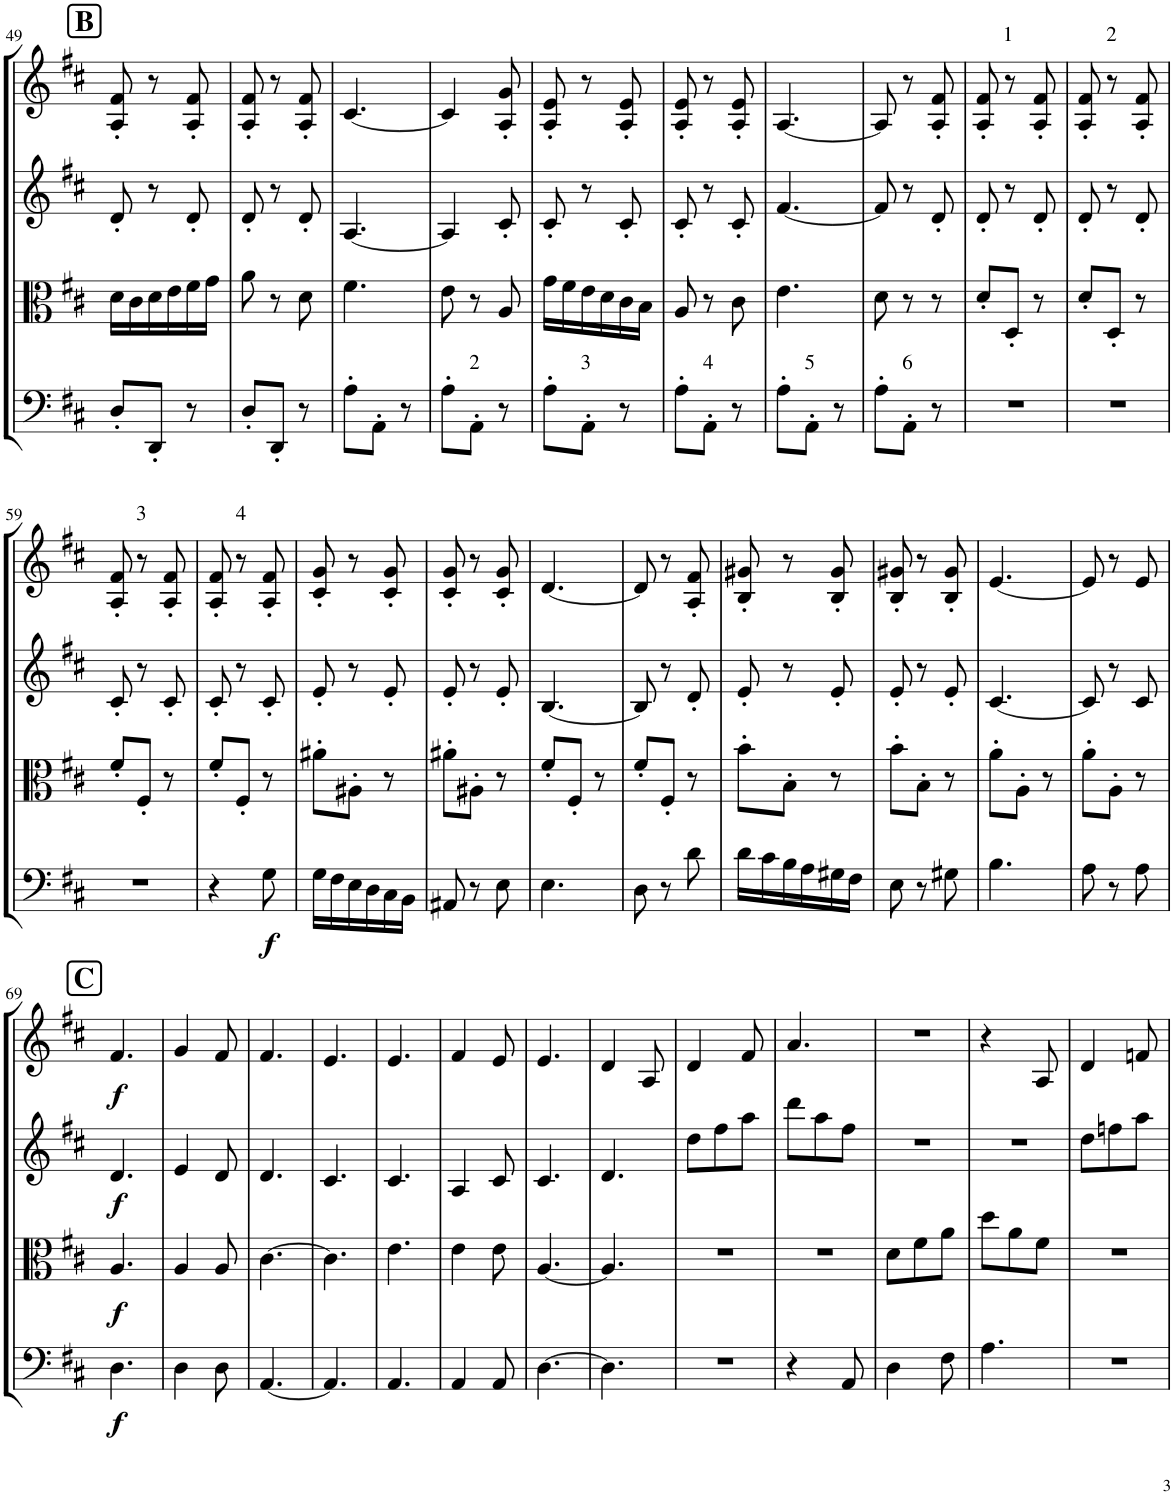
**kern	**dynam	**kern	**dynam	**kern	**dynam	**kern	**dynam
*part4	*part4	*part3	*part3	*part2	*part2	*part1	*part1
*staff4	*staff4	*staff3	*staff3	*staff2	*staff2	*staff1	*staff1
*I"Violoncello	*	*I"Viola	*	*I"Violin II	*	*I"Violin I	*
*I'Vc	*	*I'Vla	*	*I'Vln	*	*I'Vln	*
!!LO:PB:g=z
*clefF4	*	*clefC3	*	*clefG2	*	*clefG2	*
*k[f#c#]	*	*k[f#c#]	*	*k[f#c#]	*	*k[f#c#]	*
*M3/8	*	*M3/8	*	*M3/8	*	*M3/8	*
!!LO:REH:place=s1:a:B:cj:fs=14:t=B
=49	=49	=49	=49	=49	=49	=49	=49
8D'/L	.	16d\LL	.	8d'/	.	8A/' 8f#/'	.
.	.	16c#\	.	.	.	.	.
8DD'/J	.	16d\	.	8r	.	8r	.
.	.	16e\	.	.	.	.	.
8r	.	16f#\	.	8d'/	.	8A/' 8f#/'	.
.	.	16g\JJ	.	.	.	.	.
=50	=50	=50	=50	=50	=50	=50	=50
8D'/L	.	8a\	.	8d'/	.	8A/' 8f#/'	.
8DD'/J	.	8r	.	8r	.	8r	.
8r	.	8d\	.	8d'/	.	8A/' 8f#/'	.
=51	=51	=51	=51	=51	=51	=51	=51
8A'\L	.	4.f#\	.	[4.A/	.	[4.c#/	.
8AA'\J	.	.	.	.	.	.	.
8r	.	.	.	.	.	.	.
=52	=52	=52	=52	=52	=52	=52	=52
8A'\L	.	8e\	.	4A/]	.	4c#/]	.
!LO:TX:a:t=2	!	!	!	!	!	!	!
8AA'\J	.	8r	.	.	.	.	.
8r	.	8A/	.	8c#'/	.	8A/' 8g/'	.
=53	=53	=53	=53	=53	=53	=53	=53
8A'\L	.	16g\LL	.	8c#'/	.	8A/' 8e/'	.
.	.	16f#\	.	.	.	.	.
!LO:TX:a:t=3	!	!	!	!	!	!	!
8AA'\J	.	16e\	.	8r	.	8r	.
.	.	16d\	.	.	.	.	.
8r	.	16c#\	.	8c#'/	.	8A/' 8e/'	.
.	.	16B\JJ	.	.	.	.	.
=54	=54	=54	=54	=54	=54	=54	=54
8A'\L	.	8A/	.	8c#'/	.	8A/' 8e/'	.
!LO:TX:a:t=4	!	!	!	!	!	!	!
8AA'\J	.	8r	.	8r	.	8r	.
8r	.	8c#\	.	8c#'/	.	8A/' 8e/'	.
=55	=55	=55	=55	=55	=55	=55	=55
8A'\L	.	4.e\	.	[4.f#/	.	[4.A/	.
!LO:TX:a:t=5	!	!	!	!	!	!	!
8AA'\J	.	.	.	.	.	.	.
8r	.	.	.	.	.	.	.
=56	=56	=56	=56	=56	=56	=56	=56
8A'\L	.	8d\	.	8f#/]	.	8A/]	.
!LO:TX:a:t=6	!	!	!	!	!	!	!
8AA'\J	.	8r	.	8r	.	8r	.
8r	.	8r	.	8d'/	.	8A/' 8f#/'	.
=57	=57	=57	=57	=57	=57	=57	=57
4.r	.	8d'/L	.	8d'/	.	8A/' 8f#/'	.
!	!	!	!	!	!	!LO:TX:a:t=1	!
.	.	8D'/J	.	8r	.	8r	.
.	.	8r	.	8d'/	.	8A/' 8f#/'	.
=58	=58	=58	=58	=58	=58	=58	=58
4.r	.	8d'/L	.	8d'/	.	8A/' 8f#/'	.
!	!	!	!	!	!	!LO:TX:a:t=2	!
.	.	8D'/J	.	8r	.	8r	.
.	.	8r	.	8d'/	.	8A/' 8f#/'	.
!!LO:LB:g=z
=59	=59	=59	=59	=59	=59	=59	=59
4.r	.	8f#'/L	.	8c#'/	.	8A/' 8f#/'	.
!	!	!	!	!	!	!LO:TX:a:t=3	!
.	.	8F#'/J	.	8r	.	8r	.
.	.	8r	.	8c#'/	.	8A/' 8f#/'	.
=60	=60	=60	=60	=60	=60	=60	=60
4r	.	8f#'/L	.	8c#'/	.	8A/' 8f#/'	.
!	!	!	!	!	!	!LO:TX:a:t=4	!
.	.	8F#'/J	.	8r	.	8r	.
!	!LO:DY:b	!	!	!	!	!	!
8G\	f	8r	.	8c#'/	.	8A/' 8f#/'	.
=61	=61	=61	=61	=61	=61	=61	=61
16G\LL	.	8a#X'\L	.	8e'/	.	8c#/' 8g/'	.
16F#\	.	.	.	.	.	.	.
16E\	.	8A#X'\J	.	8r	.	8r	.
16D\	.	.	.	.	.	.	.
16C#\	.	8r	.	8e'/	.	8c#/' 8g/'	.
16BB\JJ	.	.	.	.	.	.	.
=62	=62	=62	=62	=62	=62	=62	=62
8AA#X/	.	8a#X'\L	.	8e'/	.	8c#/' 8g/'	.
8r	.	8A#X'\J	.	8r	.	8r	.
8E\	.	8r	.	8e'/	.	8c#/' 8g/'	.
=63	=63	=63	=63	=63	=63	=63	=63
4.E\	.	8f#'/L	.	[4.B/	.	[4.d/	.
.	.	8F#'/J	.	.	.	.	.
.	.	8r	.	.	.	.	.
=64	=64	=64	=64	=64	=64	=64	=64
8D\	.	8f#'/L	.	8B/]	.	8d/]	.
8r	.	8F#'/J	.	8r	.	8r	.
8d\	.	8r	.	8d'/	.	8A/' 8f#/'	.
=65	=65	=65	=65	=65	=65	=65	=65
16d\LL	.	8b'\L	.	8e'/	.	8B/' 8g#X/'	.
16c#\	.	.	.	.	.	.	.
16B\	.	8B'\J	.	8r	.	8r	.
16A\	.	.	.	.	.	.	.
16G#X\	.	8r	.	8e'/	.	8B/' 8g#/'	.
16F#\JJ	.	.	.	.	.	.	.
=66	=66	=66	=66	=66	=66	=66	=66
8E\	.	8b'\L	.	8e'/	.	8B/' 8g#X/'	.
8r	.	8B'\J	.	8r	.	8r	.
8G#X\	.	8r	.	8e'/	.	8B/' 8g#/'	.
=67	=67	=67	=67	=67	=67	=67	=67
4.B\	.	8a'\L	.	[4.c#/	.	[4.e/	.
.	.	8A'\J	.	.	.	.	.
.	.	8r	.	.	.	.	.
=68	=68	=68	=68	=68	=68	=68	=68
8A\	.	8a'\L	.	8c#/]	.	8e/]	.
8r	.	8A'\J	.	8r	.	8r	.
8A\	.	8r	.	8c#/	.	8e/	.
!!LO:LB:g=z
!!LO:REH:place=s1:a:B:cj:fs=14:t=C
=69	=69	=69	=69	=69	=69	=69	=69
!	!LO:DY:b	!	!LO:DY:b	!	!LO:DY:b	!	!LO:DY:b
4.D\	f	4.A/	f	4.d/	f	4.f#/	f
=70	=70	=70	=70	=70	=70	=70	=70
4D\	.	4A/	.	4e/	.	4g/	.
8D\	.	8A/	.	8d/	.	8f#/	.
=71	=71	=71	=71	=71	=71	=71	=71
[4.AA/	.	[4.c#\	.	4.d/	.	4.f#/	.
=72	=72	=72	=72	=72	=72	=72	=72
4.AA/]	.	4.c#\]	.	4.c#/	.	4.e/	.
=73	=73	=73	=73	=73	=73	=73	=73
4.AA/	.	4.e\	.	4.c#/	.	4.e/	.
=74	=74	=74	=74	=74	=74	=74	=74
4AA/	.	4e\	.	4A/	.	4f#/	.
8AA/	.	8e\	.	8c#/	.	8e/	.
=75	=75	=75	=75	=75	=75	=75	=75
[4.D\	.	[4.A/	.	4.c#/	.	4.e/	.
=76	=76	=76	=76	=76	=76	=76	=76
4.D\]	.	4.A/]	.	4.d/	.	4d/	.
.	.	.	.	.	.	8A/	.
=77	=77	=77	=77	=77	=77	=77	=77
4.r	.	4.r	.	8dd\L	.	4d/	.
.	.	.	.	8ff#\	.	.	.
.	.	.	.	8aa\J	.	8f#/	.
=78	=78	=78	=78	=78	=78	=78	=78
4r	.	4.r	.	8ddd\L	.	4.a/	.
.	.	.	.	8aa\	.	.	.
8AA/	.	.	.	8ff#\J	.	.	.
=79	=79	=79	=79	=79	=79	=79	=79
4D\	.	8d\L	.	4.r	.	4.r	.
.	.	8f#\	.	.	.	.	.
8F#\	.	8a\J	.	.	.	.	.
=80	=80	=80	=80	=80	=80	=80	=80
4.A\	.	8dd\L	.	4.r	.	4r	.
.	.	8a\	.	.	.	.	.
.	.	8f#\J	.	.	.	8A/	.
=81	=81	=81	=81	=81	=81	=81	=81
4.r	.	4.r	.	8dd\L	.	4d/	.
.	.	.	.	8ffn\	.	.	.
.	.	.	.	8aa\J	.	8fn/	.
=	=	=	=	=	=	=	=
*-	*-	*-	*-	*-	*-	*-	*-
